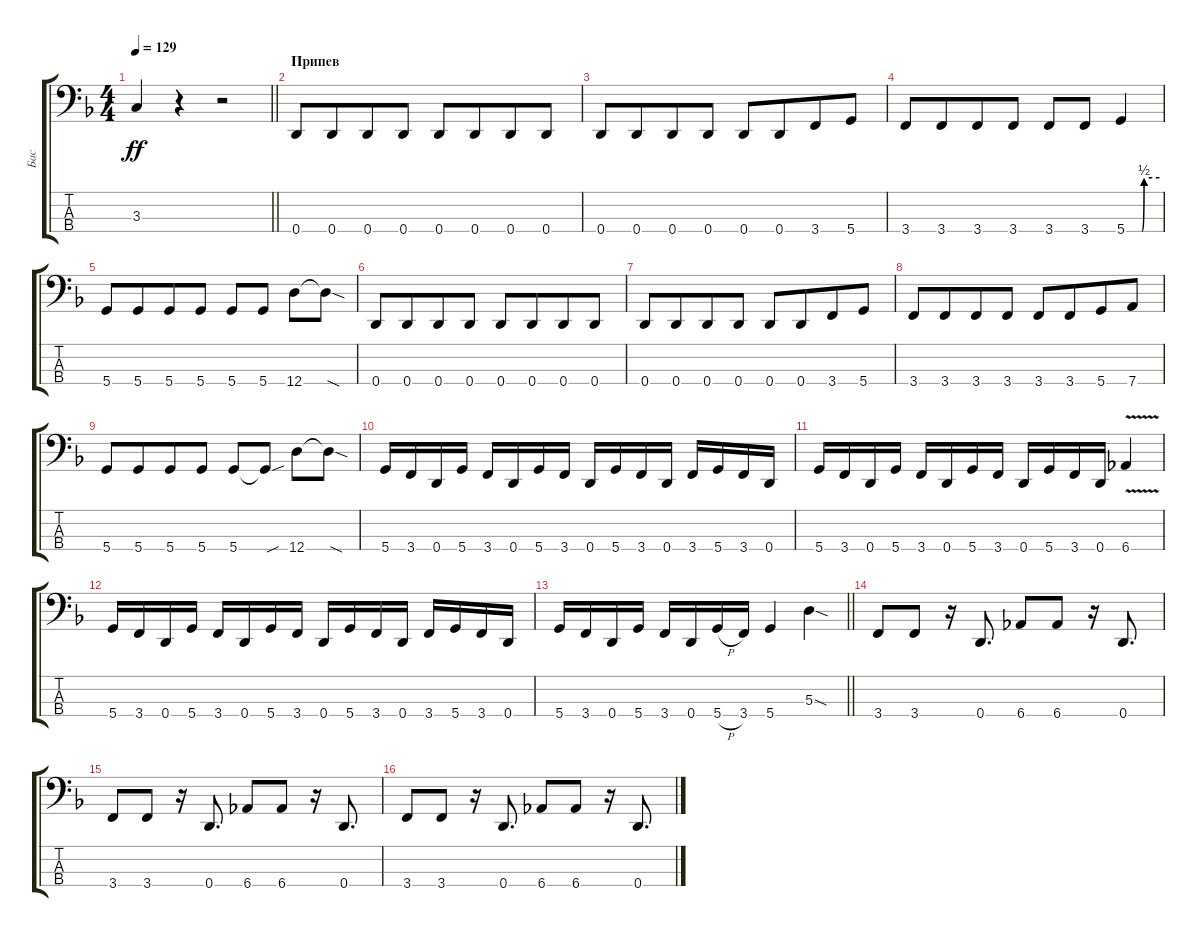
\track ("Бас" "Бас") {instrument electricbassfinger}
\staff {score tabs}
\tuning (G2 D2 A1 D1) {hide}
\ts (4 4)
\tempo 129
\clef f4
\barLineRight lightlight
\ks dminor
3.3.4{dy ff} r.4 r.2 |
\section ("" "Припев")
0.4.8 0.4.8{beam merge} 0.4.8 0.4.8 0.4.8 0.4.8{beam merge} 0.4.8 0.4.8 |
0.4.8 0.4.8{beam merge} 0.4.8 0.4.8 0.4.8 0.4.8{beam merge} 3.4.8 5.4.8 |
3.4.8 3.4.8{beam merge} 3.4.8 3.4.8 3.4.8 3.4.8 5.4{be (custom 0 0 28 0 32 2 60 2)}.4 |
5.4.8 5.4.8{beam merge} 5.4.8 5.4.8 5.4.8 5.4.8 12.4.8 12.4{sod t}.8 |
0.4.8 0.4.8{beam merge} 0.4.8 0.4.8 0.4.8 0.4.8{beam merge} 0.4.8 0.4.8 |
0.4.8 0.4.8{beam merge} 0.4.8 0.4.8 0.4.8 0.4.8{beam merge} 3.4.8 5.4.8 |
3.4.8 3.4.8{beam merge} 3.4.8 3.4.8 3.4.8 3.4.8{beam merge} 5.4.8 7.4.8 |
5.4.8 5.4.8{beam merge} 5.4.8 5.4.8 5.4.8 5.4{sou t}.8 12.4.8 12.4{sod t}.8 |
5.4.16 3.4.16 0.4.16 5.4.16 3.4.16 0.4.16 5.4.16 3.4.16 0.4.16 5.4.16 3.4.16 0.4.16 3.4.16 5.4.16 3.4.16 0.4.16 |
5.4.16 3.4.16 0.4.16 5.4.16 3.4.16 0.4.16 5.4.16 3.4.16 0.4.16 5.4.16 3.4.16 0.4.16 6.4{v}.4 |
5.4.16 3.4.16 0.4.16 5.4.16 3.4.16 0.4.16 5.4.16 3.4.16 0.4.16 5.4.16 3.4.16 0.4.16 3.4.16 5.4.16 3.4.16 0.4.16 |
\barLineRight lightlight
5.4.16 3.4.16 0.4.16 5.4.16 3.4.16 0.4.16 5.4{h}.16 3.4.16 5.4.4 5.3{sod}.4 |
3.4.8 3.4.8 r.16 0.4.8{d} 6.4.8 6.4.8 r.16 0.4.8{d} |
3.4.8 3.4.8 r.16 0.4.8{d} 6.4.8 6.4.8 r.16 0.4.8{d} |
3.4.8 3.4.8 r.16 0.4.8{d} 6.4.8 6.4.8 r.16 0.4.8{d}
